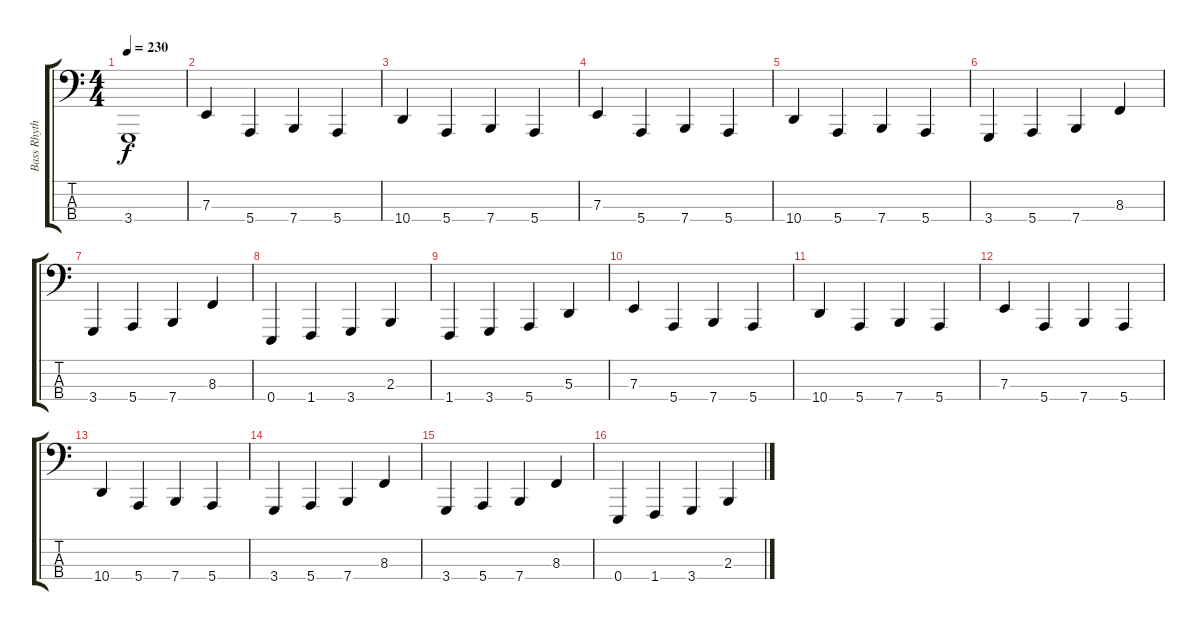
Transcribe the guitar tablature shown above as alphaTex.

\track ("Bass Rhythm" "Bass Rhyth") {instrument lead8bassandlead}
\staff {score tabs}
\tuning (G2 D2 A1 E1) {hide}
\ts (4 4)
\tempo 230
\clef f4
\ks c
3.4{t}.1{dy f} |
7.3.4 5.4.4 7.4.4 5.4.4 |
10.4.4 5.4.4 7.4.4 5.4.4 |
7.3.4 5.4.4 7.4.4 5.4.4 |
10.4.4 5.4.4 7.4.4 5.4.4 |
3.4.4 5.4.4 7.4.4 8.3.4 |
3.4.4 5.4.4 7.4.4 8.3.4 |
0.4.4 1.4.4 3.4.4 2.3.4 |
1.4.4 3.4.4 5.4.4 5.3.4 |
7.3.4 5.4.4 7.4.4 5.4.4 |
10.4.4 5.4.4 7.4.4 5.4.4 |
7.3.4 5.4.4 7.4.4 5.4.4 |
10.4.4 5.4.4 7.4.4 5.4.4 |
3.4.4 5.4.4 7.4.4 8.3.4 |
3.4.4 5.4.4 7.4.4 8.3.4 |
0.4.4 1.4.4 3.4.4 2.3.4
